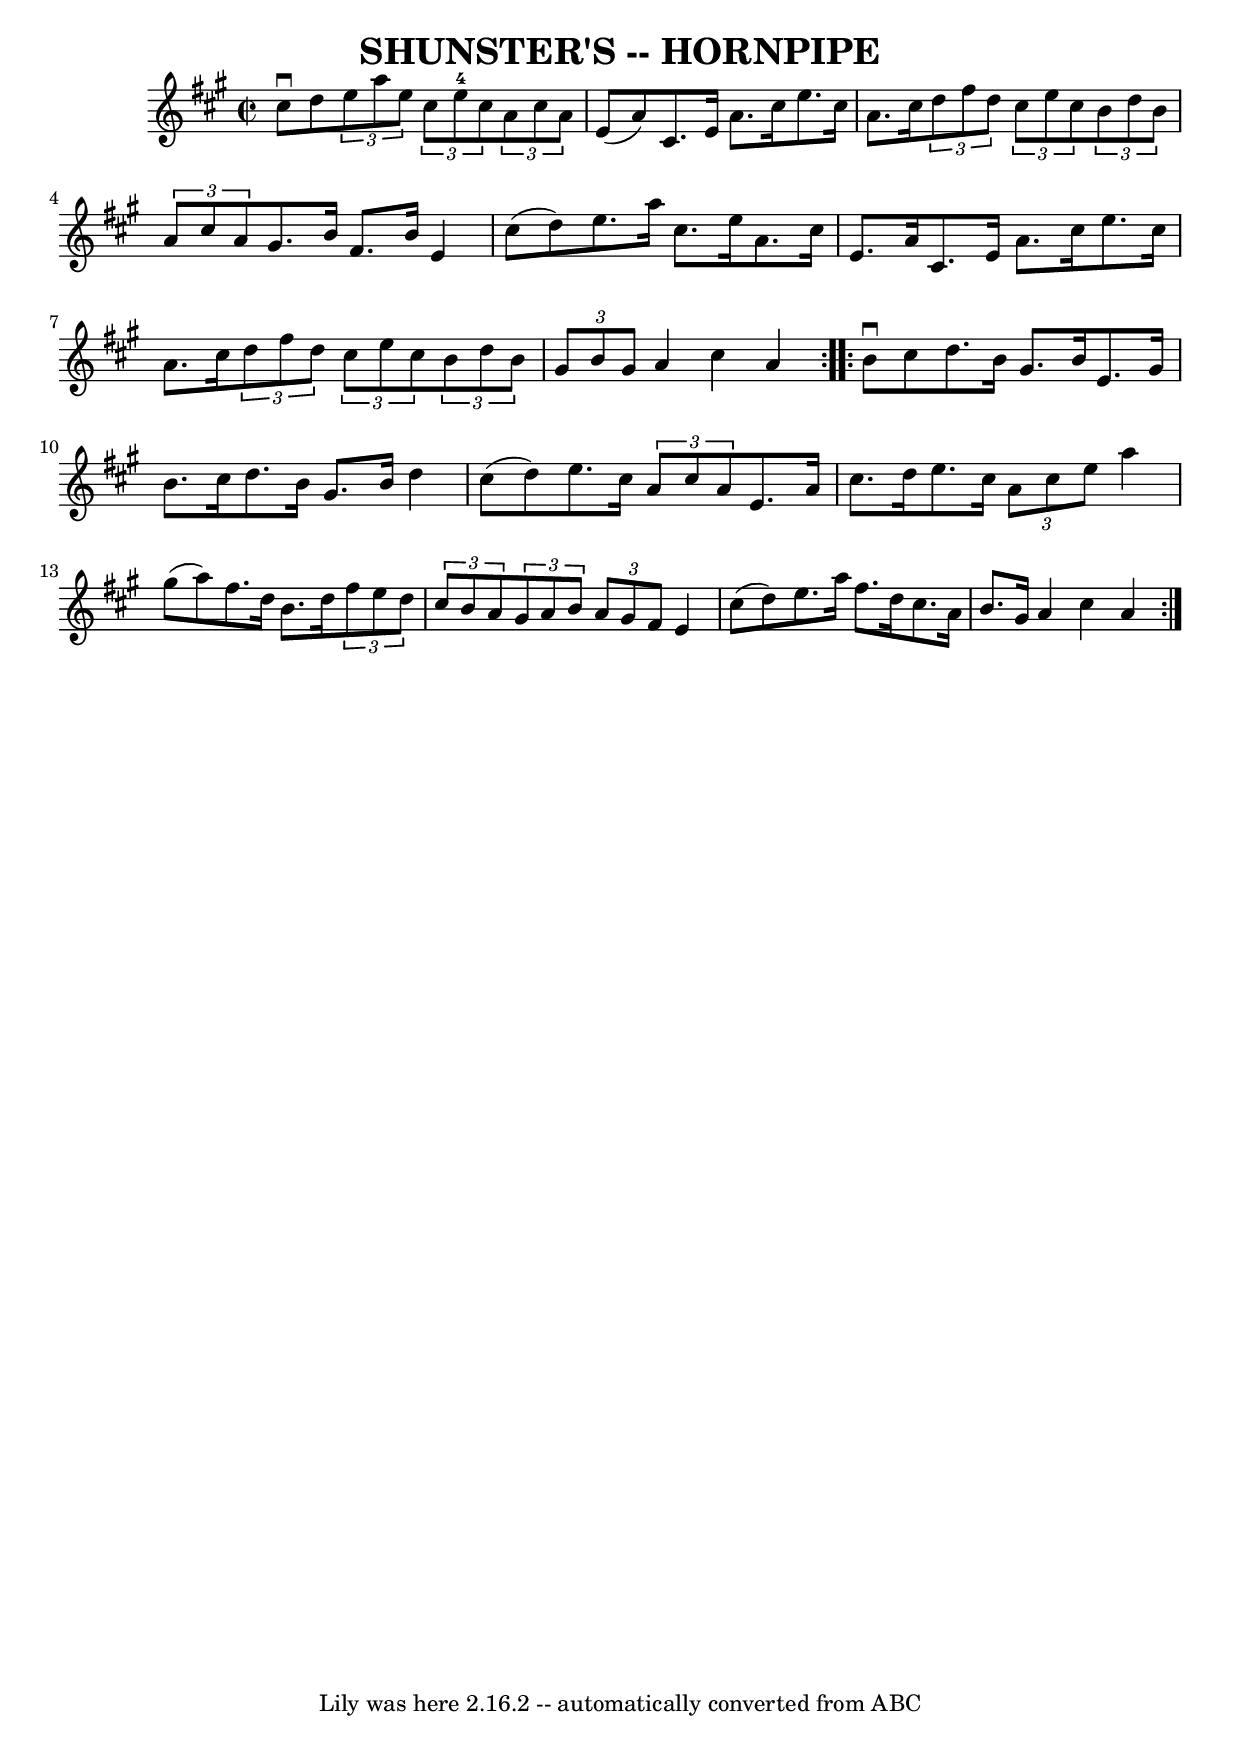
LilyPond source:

\version "2.16.2"
\include "Mammoth.ily"
\header {
  %% book = "Ryan's Mammoth Collection of Fiddle Tunes"
  crossRefNumber = "1"
  footnotes = ""
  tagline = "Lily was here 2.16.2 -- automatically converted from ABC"
  title = "SHUNSTER'S -- HORNPIPE"

}
voicedefault =  {



  \repeat volta 2 {

    \override Staff.TimeSignature #'style = #'C
    \time 2/2 
    \key a \major cis''8^\downbow d''8        |
    
    \times 2/3 { e''8 a''8 e''8  
	       }   \times 2/3 { cis''8 e''8-4   
				cis''8  
			      }   \times 2/3 { a'8 cis''8 a'8  
					     } e'8 (a'8)   |
    
    cis'8. e'16 a'8. cis''16 e''8. cis''16 a'8. cis''16      
    |
    \times 2/3 { d''8 fis''8 d''8  
	       }   \times 2/3 { cis''8   
				e''8 cis''8  
			      }   \times 2/3 { b'8 d''8 b'8  
					     }   \times 2/3 { a'8  
							      cis''8 a'8  
							    }   |
    gis'8. b'16 fis'8. b'16 e'4    
    cis''8 (d''8)   |
    |
    e''8. a''16 cis''8.    
    e''16 a'8. cis''16 e'8. a'16    |
    cis'8. e'16 a'8.   
    cis''16 e''8. cis''16 a'8. cis''16        |
    \times 2/3 {  
      d''8 fis''8 d''8  
    }   \times 2/3 { cis''8 e''8 cis''8  
		   }   
    \times 2/3 { b'8 d''8 b'8  
	       }   \times 2/3 { gis'8 b'8 gis'8  
			      }  
    |
    a'4 cis''4 a'4    
  }     
  \repeat volta 2 {
    b'8^\downbow   
    cis''8        |
    d''8. b'16 gis'8. b'16 e'8. gis'16    
    b'8. cis''16    |
    d''8. b'16 gis'8. b'16 d''4 cis''8 
    (d''8)       |
    e''8. cis''16    \times 2/3 { a'8 cis''8  
				  a'8  
				} e'8. a'16 cis''8. d''16    |
    e''8. cis''16    
    \times 2/3 { a'8 cis''8 e''8  
	       } a''4 gis''8 (a''8)   
    |
    |
    fis''8. d''16 b'8. d''16    \times 2/3 {   
      fis''8 e''8 d''8  
    }   \times 2/3 { cis''8 b'8 a'8  
		   }   |
    
    \times 2/3 { gis'8 a'8 b'8  
	       }   \times 2/3 { a'8 gis'8 fis'8  
			      } 
    e'4 cis''8 (d''8)       |
    e''8. a''16 fis''8.    
    d''16 cis''8. a'16 b'8. gis'16    |
    a'4 cis''4 a'4   
    
  }   

}

\score{
  <<

    \context Staff="default"
    {
      \voicedefault 
      
    }

  >>
  \layout {
    
  }
  \midi {
  }

}
